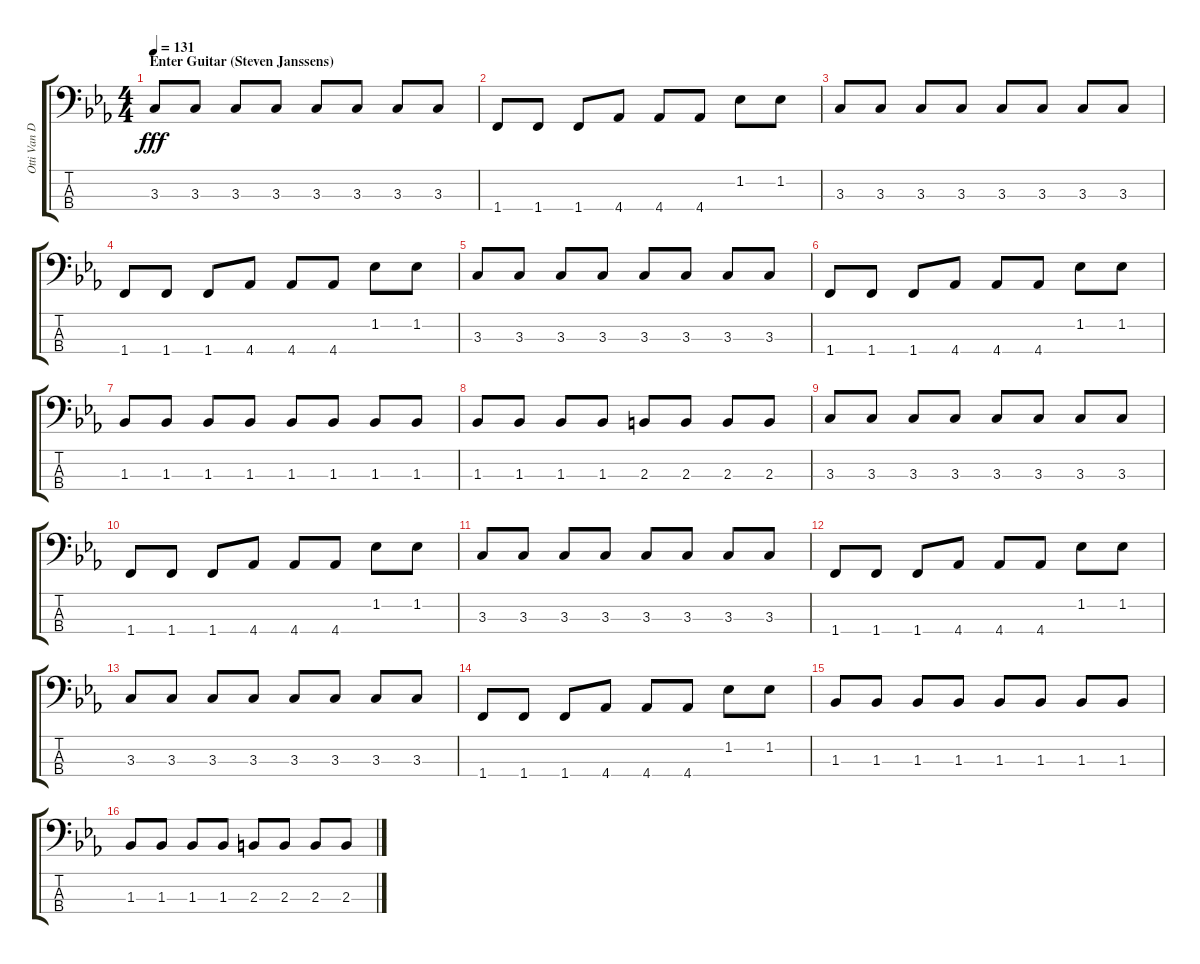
\track ("Otti Van Der Werf (Bass)" "Otti Van D") {instrument fretlessbass}
\staff {score tabs}
\tuning (G2 D2 A1 E1) {hide}
\ts (4 4)
\section ("" "Enter Guitar (Steven Janssens)")
\tempo 131
\clef f4
\ks cminor
3.3.8{dy fff} 3.3.8 3.3.8 3.3.8 3.3.8 3.3.8 3.3.8 3.3.8 |
1.4.8 1.4.8 1.4.8 4.4.8 4.4.8 4.4.8 1.2.8 1.2.8 |
3.3.8 3.3.8 3.3.8 3.3.8 3.3.8 3.3.8 3.3.8 3.3.8 |
1.4.8 1.4.8 1.4.8 4.4.8 4.4.8 4.4.8 1.2.8 1.2.8 |
3.3.8 3.3.8 3.3.8 3.3.8 3.3.8 3.3.8 3.3.8 3.3.8 |
1.4.8 1.4.8 1.4.8 4.4.8 4.4.8 4.4.8 1.2.8 1.2.8 |
1.3.8 1.3.8 1.3.8 1.3.8 1.3.8 1.3.8 1.3.8 1.3.8 |
1.3.8 1.3.8 1.3.8 1.3.8 2.3.8 2.3.8 2.3.8 2.3.8 |
3.3.8 3.3.8 3.3.8 3.3.8 3.3.8 3.3.8 3.3.8 3.3.8 |
1.4.8 1.4.8 1.4.8 4.4.8 4.4.8 4.4.8 1.2.8 1.2.8 |
3.3.8 3.3.8 3.3.8 3.3.8 3.3.8 3.3.8 3.3.8 3.3.8 |
1.4.8 1.4.8 1.4.8 4.4.8 4.4.8 4.4.8 1.2.8 1.2.8 |
3.3.8 3.3.8 3.3.8 3.3.8 3.3.8 3.3.8 3.3.8 3.3.8 |
1.4.8 1.4.8 1.4.8 4.4.8 4.4.8 4.4.8 1.2.8 1.2.8 |
1.3.8 1.3.8 1.3.8 1.3.8 1.3.8 1.3.8 1.3.8 1.3.8 |
1.3.8 1.3.8 1.3.8 1.3.8 2.3.8 2.3.8 2.3.8 2.3.8
